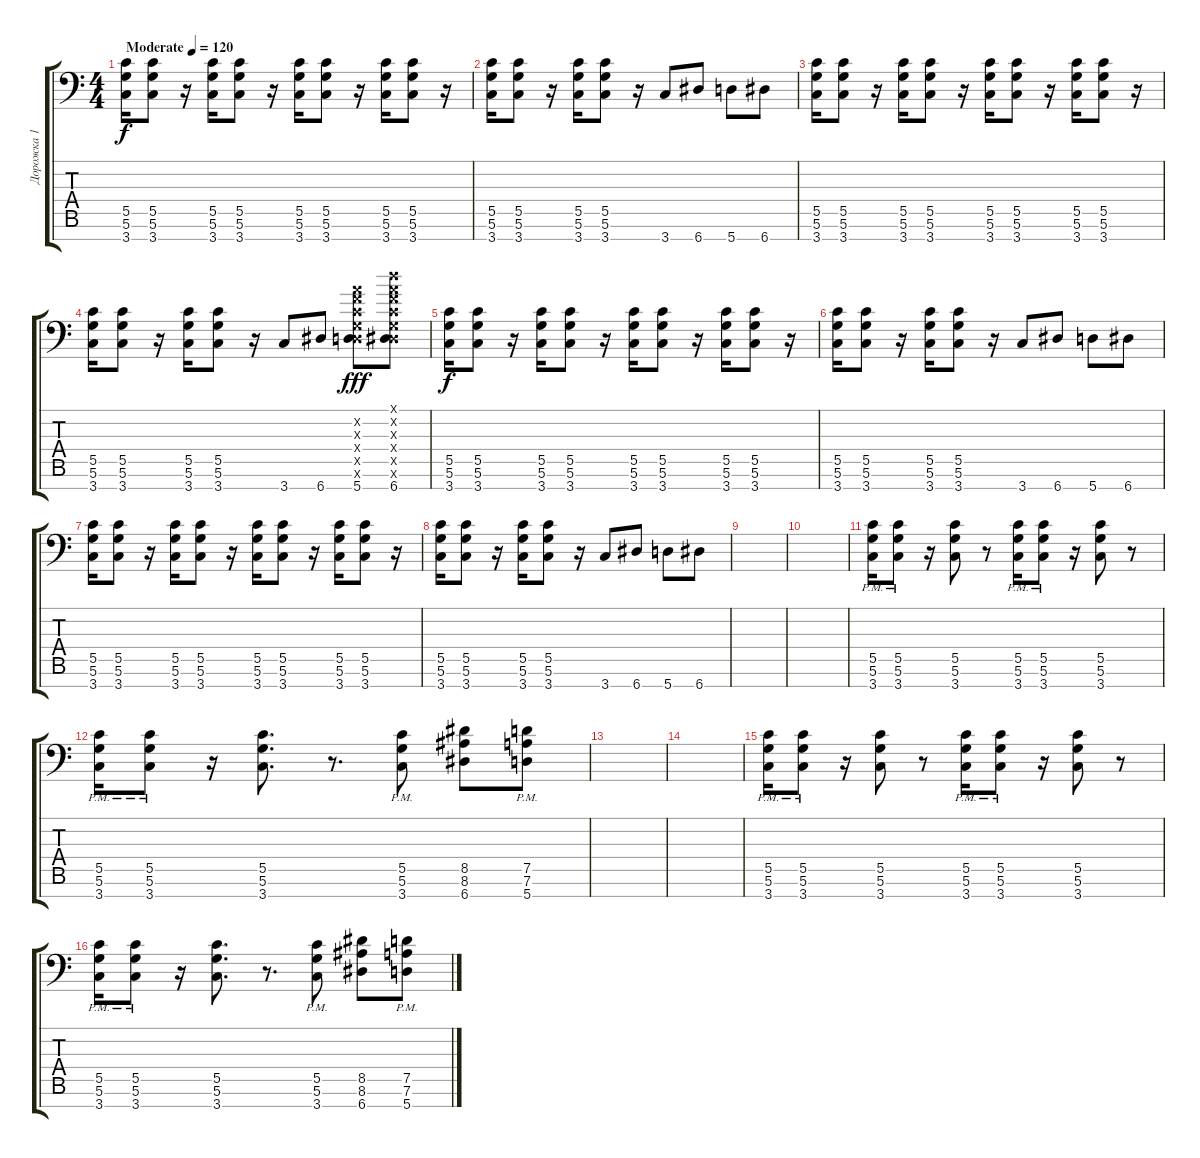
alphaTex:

\track ("Дорожка 1" "Дорожка 1") {instrument overdrivenguitar}
\staff {score tabs}
\tuning (D4 A3 F3 C3 G2 D2 A1) {hide}
\ts (4 4)
\tempo (120 "Moderate")
\clef f4
\ks c
(5.5 5.6 3.7).16{dy f instrument overdrivenguitar} (5.5 5.6 3.7).8 r.16 (5.5 5.6 3.7).16 (5.5 5.6 3.7).8 r.16 (5.5 5.6 3.7).16 (5.5 5.6 3.7).8 r.16 (5.5 5.6 3.7).16 (5.5 5.6 3.7).8 r.16 |
(5.5 5.6 3.7).16 (5.5 5.6 3.7).8 r.16 (5.5 5.6 3.7).16 (5.5 5.6 3.7).8 r.16 3.7.8 6.7.8 5.7.8 6.7.8 |
(5.5 5.6 3.7).16 (5.5 5.6 3.7).8 r.16 (5.5 5.6 3.7).16 (5.5 5.6 3.7).8 r.16 (5.5 5.6 3.7).16 (5.5 5.6 3.7).8 r.16 (5.5 5.6 3.7).16 (5.5 5.6 3.7).8 r.16 |
(5.5 5.6 3.7).16 (5.5 5.6 3.7).8 r.16 (5.5 5.6 3.7).16 (5.5 5.6 3.7).8 r.16 3.7.8 6.7.8 (0.2{x} 0.3{x} 0.4{x} 0.5{x} 0.6{x} 5.7).8{dy fff} (0.1{x} 0.2{x} 0.3{x} 0.4{x} 0.5{x} 0.6{x} 6.7).8 |
(5.5 5.6 3.7).16{dy f} (5.5 5.6 3.7).8 r.16 (5.5 5.6 3.7).16 (5.5 5.6 3.7).8 r.16 (5.5 5.6 3.7).16 (5.5 5.6 3.7).8 r.16 (5.5 5.6 3.7).16 (5.5 5.6 3.7).8 r.16 |
(5.5 5.6 3.7).16 (5.5 5.6 3.7).8 r.16 (5.5 5.6 3.7).16 (5.5 5.6 3.7).8 r.16 3.7.8 6.7.8 5.7.8 6.7.8 |
(5.5 5.6 3.7).16 (5.5 5.6 3.7).8 r.16 (5.5 5.6 3.7).16 (5.5 5.6 3.7).8 r.16 (5.5 5.6 3.7).16 (5.5 5.6 3.7).8 r.16 (5.5 5.6 3.7).16 (5.5 5.6 3.7).8 r.16 |
(5.5 5.6 3.7).16 (5.5 5.6 3.7).8 r.16 (5.5 5.6 3.7).16 (5.5 5.6 3.7).8 r.16 3.7.8 6.7.8 5.7.8 6.7.8 |
|
|
(5.5{pm} 5.6{pm} 3.7{pm}).16 (5.5{pm} 5.6{pm} 3.7{pm}).8 r.16 (5.5 5.6 3.7).8 r.8 (5.5{pm} 5.6{pm} 3.7{pm}).16 (5.5{pm} 5.6{pm} 3.7{pm}).8 r.16 (5.5 5.6 3.7).8 r.8 |
(5.5{pm} 5.6{pm} 3.7{pm}).16 (5.5{pm} 5.6{pm} 3.7{pm}).8 r.16 (5.5 5.6 3.7).8{d} r.8{d} (5.5{pm} 5.6{pm} 3.7{pm}).8 (8.5 8.6 6.7).8 (7.5{pm} 7.6{pm} 5.7{pm}).8 |
|
|
(5.5{pm} 5.6{pm} 3.7{pm}).16 (5.5{pm} 5.6{pm} 3.7{pm}).8 r.16 (5.5 5.6 3.7).8 r.8 (5.5{pm} 5.6{pm} 3.7{pm}).16 (5.5{pm} 5.6{pm} 3.7{pm}).8 r.16 (5.5 5.6 3.7).8 r.8 |
(5.5{pm} 5.6{pm} 3.7{pm}).16 (5.5{pm} 5.6{pm} 3.7{pm}).8 r.16 (5.5 5.6 3.7).8{d} r.8{d} (5.5{pm} 5.6{pm} 3.7{pm}).8 (8.5 8.6 6.7).8 (7.5{pm} 7.6{pm} 5.7{pm}).8
